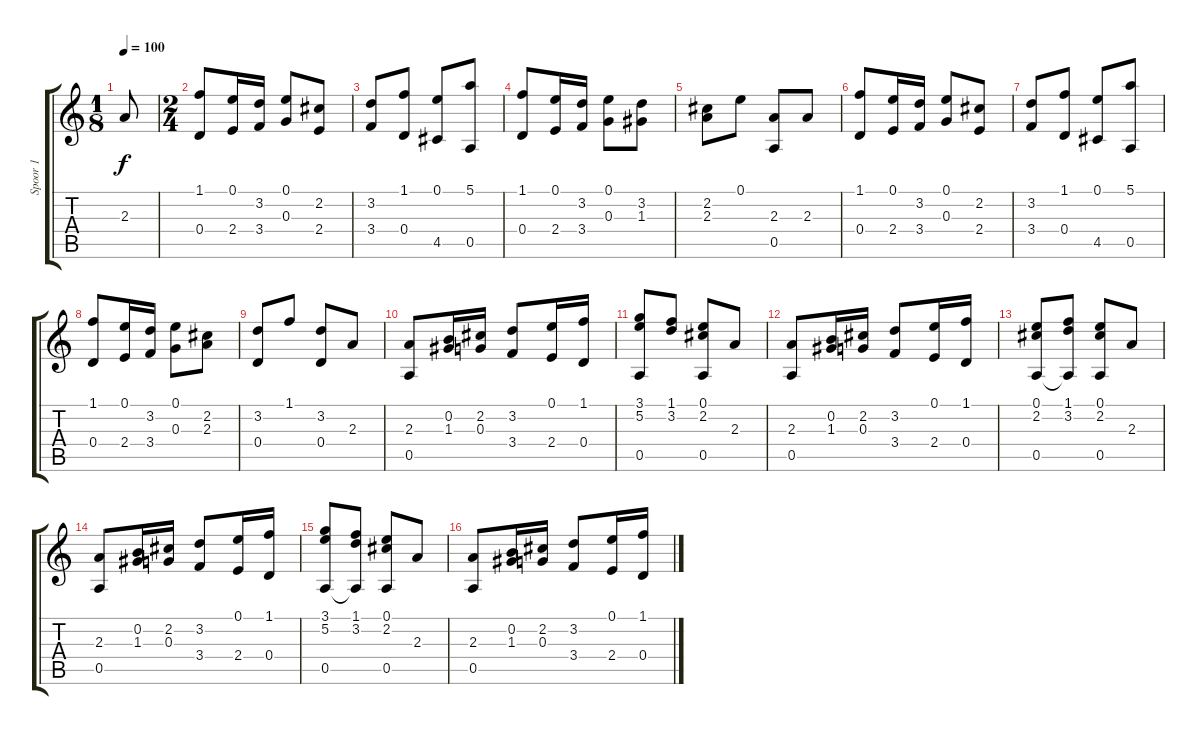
\track ("Spoor 1" "Spoor 1") {instrument acousticguitarnylon}
\staff {score tabs}
\tuning (E4 B3 G3 D3 A2 E2) {hide}
\ts (1 8)
\tempo 100
\clef g2
\ks c
2.3.8{dy f instrument acousticguitarnylon} |
\ts (2 4)
(1.1 0.4).8 (0.1 2.4).16 (3.2 3.4).16 (0.1 0.3).8 (2.2 2.4).8 |
(3.2 3.4).8 (1.1 0.4).8 (0.1 4.5).8 (5.1 0.5).8 |
(1.1 0.4).8 (0.1 2.4).16 (3.2 3.4).16 (0.1 0.3).8 (3.2 1.3).8 |
(2.2 2.3).8 0.1.8 (2.3 0.5).8 2.3.8 |
(1.1 0.4).8 (0.1 2.4).16 (3.2 3.4).16 (0.1 0.3).8 (2.2 2.4).8 |
(3.2 3.4).8 (1.1 0.4).8 (0.1 4.5).8 (5.1 0.5).8 |
(1.1 0.4).8 (0.1 2.4).16 (3.2 3.4).16 (0.1 0.3).8 (2.2 2.3).8 |
(3.2 0.4).8 1.1.8 (3.2 0.4).8 2.3.8 |
(2.3 0.5).8 (0.2 1.3).16 (2.2 0.3).16 (3.2 3.4).8 (0.1 2.4).16 (1.1 0.4).16 |
(3.1 5.2 0.5).8 (1.1 3.2).8 (0.1 2.2 0.5).8 2.3.8 |
(2.3 0.5).8 (0.2 1.3).16 (2.2 0.3).16 (3.2 3.4).8 (0.1 2.4).16 (1.1 0.4).16 |
(0.1 2.2 0.5).8 (1.1 3.2 0.5{t}).8 (0.1 2.2 0.5).8 2.3.8 |
(2.3 0.5).8 (0.2 1.3).16 (2.2 0.3).16 (3.2 3.4).8 (0.1 2.4).16 (1.1 0.4).16 |
(3.1 5.2 0.5).8 (1.1 3.2 0.5{t}).8 (0.1 2.2 0.5).8 2.3.8 |
(2.3 0.5).8 (0.2 1.3).16 (2.2 0.3).16 (3.2 3.4).8 (0.1 2.4).16 (1.1 0.4).16
